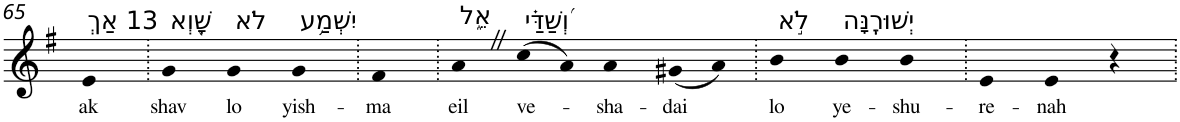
**kern	**text
*part1	*part1
*staff1	*staff1
*I"Piano	*
*I'Pno	*
!!LO:PB:g=z
*clefG2	*
*k[f#]	*
*G:	*
=65	=65
!LO:TX:a:t=13 אַךְ	!
!	!LO:LY:b
4e	ak
=66.	=66.
!LO:TX:a:t=שָׁ֭וְא	!
!	!LO:LY:b
4g	shav
!LO:TX:a:t=לֹא	!
!	!LO:LY:b
4g	lo
!LO:TX:a:t=יִשְׁמַ֥ע	!
!	!LO:LY:b
4g	yish-
=67.	=67.
!	!LO:LY:b
4f#	-ma
=68.	=68.
!LO:TX:a:t=אֵ֑ל	!
!	!LO:LY:b
4aZ	eil
!LO:TX:a:t=וְ֝שַׁדַּ֗י	!
!	!LO:LY:b
(8cc	ve-
8a)	.
!	!LO:LY:b
4a	-sha-
!	!LO:LY:b
(8g#X	-dai
8a)	.
=69.	=69.
!LO:TX:a:t=לֹ֣א	!
!	!LO:LY:b
4b	lo
!LO:TX:a:t=יְשׁוּרֶֽנָּה	!
!	!LO:LY:b
4b	ye-
!	!LO:LY:b
4b	-shu-
=70.	=70.
!	!LO:LY:b
4e	-re-
!	!LO:LY:b
4e	-nah
4r	.
=.	=.
*-	*-
